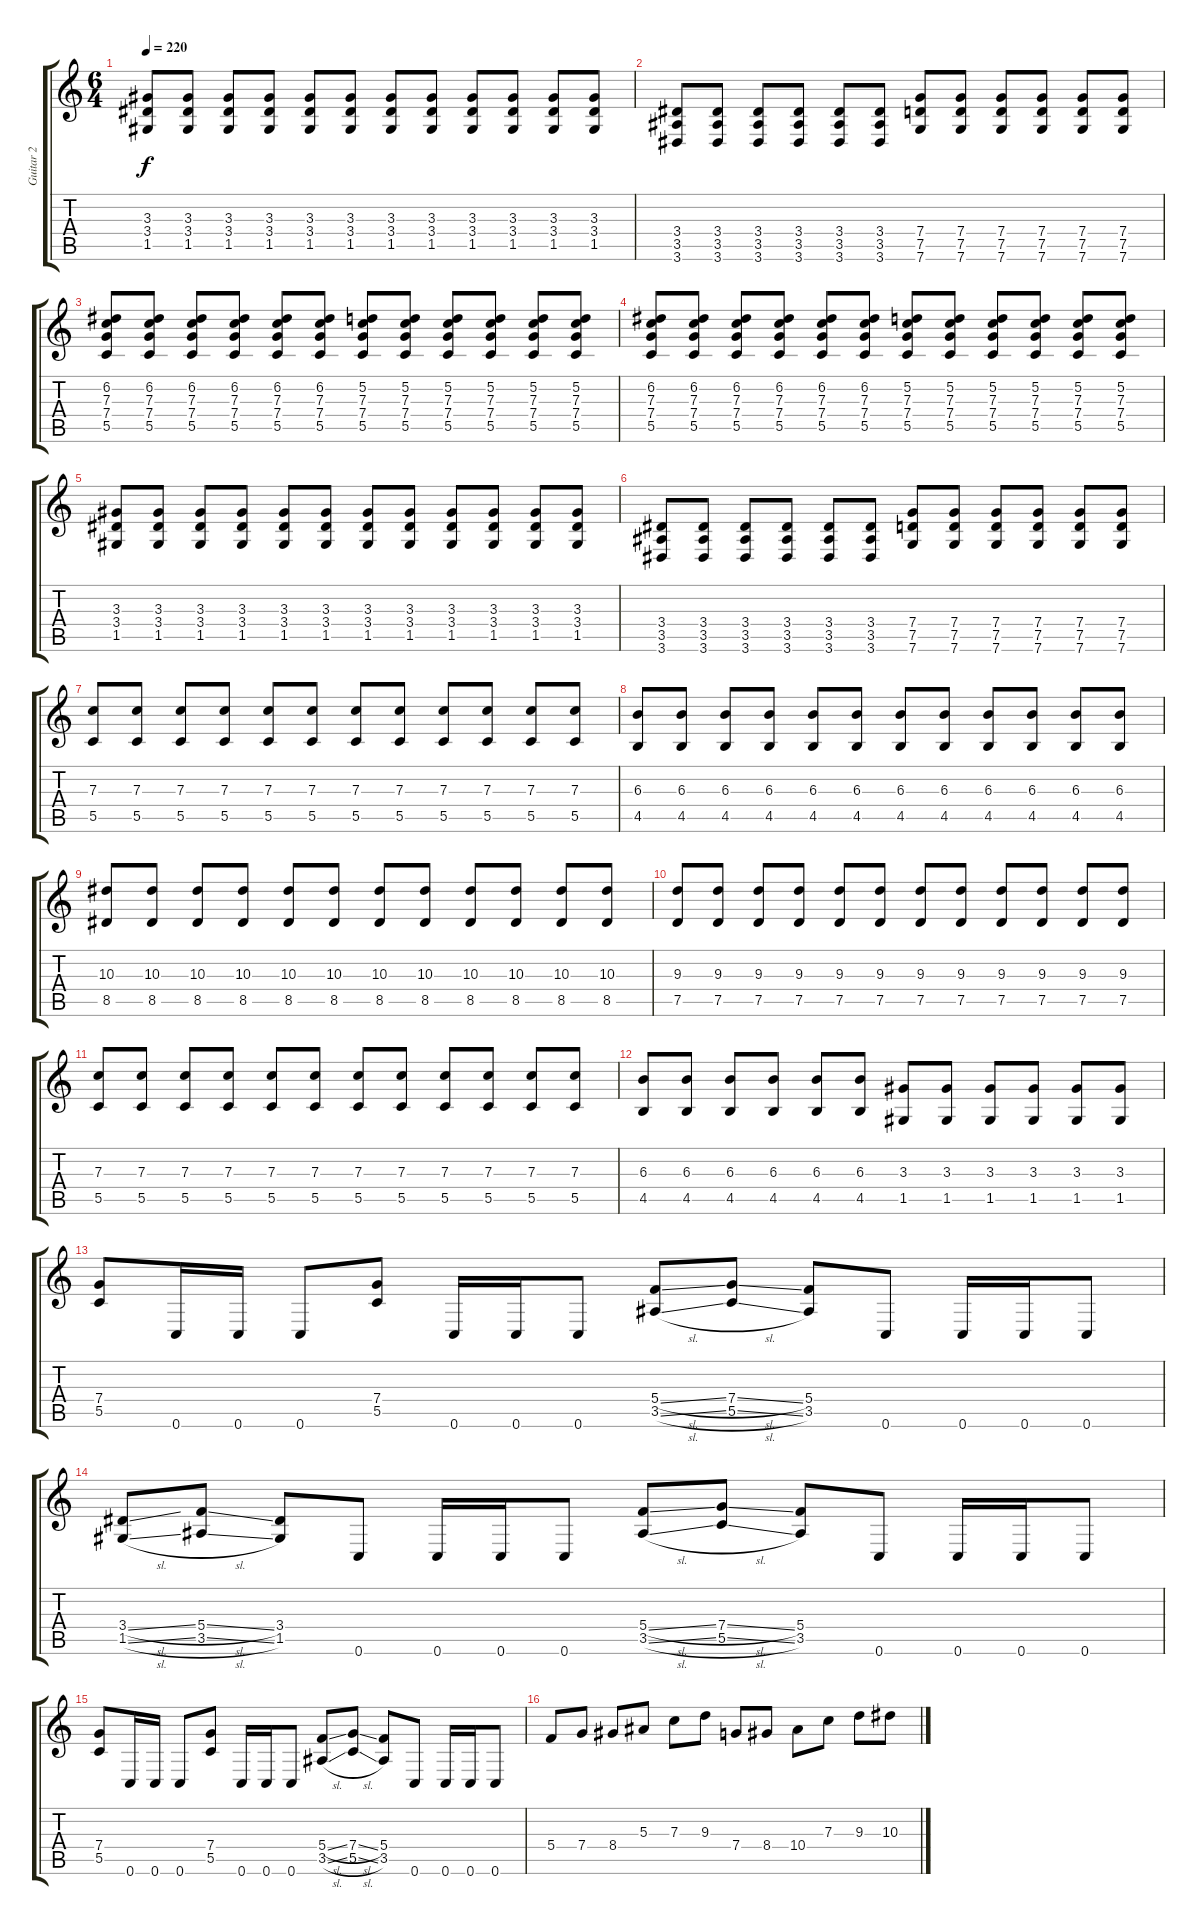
\track ("Guitar 2" "Guitar 2") {instrument distortionguitar}
\staff {score tabs}
\tuning (D4 A3 F3 C3 G2 C2) {hide}
\ts (6 4)
\tempo 220
\clef g2
\ks c
(3.3 3.4 1.5).8{dy f} (3.3 3.4 1.5).8 (3.3 3.4 1.5).8 (3.3 3.4 1.5).8 (3.3 3.4 1.5).8 (3.3 3.4 1.5).8 (3.3 3.4 1.5).8 (3.3 3.4 1.5).8 (3.3 3.4 1.5).8 (3.3 3.4 1.5).8 (3.3 3.4 1.5).8 (3.3 3.4 1.5).8 |
(3.4 3.5 3.6).8 (3.4 3.5 3.6).8 (3.4 3.5 3.6).8 (3.4 3.5 3.6).8 (3.4 3.5 3.6).8 (3.4 3.5 3.6).8 (7.4 7.5 7.6).8 (7.4 7.5 7.6).8 (7.4 7.5 7.6).8 (7.4 7.5 7.6).8 (7.4 7.5 7.6).8 (7.4 7.5 7.6).8 |
(6.2 7.3 7.4 5.5).8 (6.2 7.3 7.4 5.5).8 (6.2 7.3 7.4 5.5).8 (6.2 7.3 7.4 5.5).8 (6.2 7.3 7.4 5.5).8 (6.2 7.3 7.4 5.5).8 (5.2 7.3 7.4 5.5).8 (5.2 7.3 7.4 5.5).8 (5.2 7.3 7.4 5.5).8 (5.2 7.3 7.4 5.5).8 (5.2 7.3 7.4 5.5).8 (5.2 7.3 7.4 5.5).8 |
(6.2 7.3 7.4 5.5).8 (6.2 7.3 7.4 5.5).8 (6.2 7.3 7.4 5.5).8 (6.2 7.3 7.4 5.5).8 (6.2 7.3 7.4 5.5).8 (6.2 7.3 7.4 5.5).8 (5.2 7.3 7.4 5.5).8 (5.2 7.3 7.4 5.5).8 (5.2 7.3 7.4 5.5).8 (5.2 7.3 7.4 5.5).8 (5.2 7.3 7.4 5.5).8 (5.2 7.3 7.4 5.5).8 |
(3.3 3.4 1.5).8 (3.3 3.4 1.5).8 (3.3 3.4 1.5).8 (3.3 3.4 1.5).8 (3.3 3.4 1.5).8 (3.3 3.4 1.5).8 (3.3 3.4 1.5).8 (3.3 3.4 1.5).8 (3.3 3.4 1.5).8 (3.3 3.4 1.5).8 (3.3 3.4 1.5).8 (3.3 3.4 1.5).8 |
(3.4 3.5 3.6).8 (3.4 3.5 3.6).8 (3.4 3.5 3.6).8 (3.4 3.5 3.6).8 (3.4 3.5 3.6).8 (3.4 3.5 3.6).8 (7.4 7.5 7.6).8 (7.4 7.5 7.6).8 (7.4 7.5 7.6).8 (7.4 7.5 7.6).8 (7.4 7.5 7.6).8 (7.4 7.5 7.6).8 |
(7.3 5.5).8 (7.3 5.5).8 (7.3 5.5).8 (7.3 5.5).8 (7.3 5.5).8 (7.3 5.5).8 (7.3 5.5).8 (7.3 5.5).8 (7.3 5.5).8 (7.3 5.5).8 (7.3 5.5).8 (7.3 5.5).8 |
(6.3 4.5).8 (6.3 4.5).8 (6.3 4.5).8 (6.3 4.5).8 (6.3 4.5).8 (6.3 4.5).8 (6.3 4.5).8 (6.3 4.5).8 (6.3 4.5).8 (6.3 4.5).8 (6.3 4.5).8 (6.3 4.5).8 |
(10.3 8.5).8 (10.3 8.5).8 (10.3 8.5).8 (10.3 8.5).8 (10.3 8.5).8 (10.3 8.5).8 (10.3 8.5).8 (10.3 8.5).8 (10.3 8.5).8 (10.3 8.5).8 (10.3 8.5).8 (10.3 8.5).8 |
(9.3 7.5).8 (9.3 7.5).8 (9.3 7.5).8 (9.3 7.5).8 (9.3 7.5).8 (9.3 7.5).8 (9.3 7.5).8 (9.3 7.5).8 (9.3 7.5).8 (9.3 7.5).8 (9.3 7.5).8 (9.3 7.5).8 |
(7.3 5.5).8 (7.3 5.5).8 (7.3 5.5).8 (7.3 5.5).8 (7.3 5.5).8 (7.3 5.5).8 (7.3 5.5).8 (7.3 5.5).8 (7.3 5.5).8 (7.3 5.5).8 (7.3 5.5).8 (7.3 5.5).8 |
(6.3 4.5).8 (6.3 4.5).8 (6.3 4.5).8 (6.3 4.5).8 (6.3 4.5).8 (6.3 4.5).8 (3.3 1.5).8 (3.3 1.5).8 (3.3 1.5).8 (3.3 1.5).8 (3.3 1.5).8 (3.3 1.5).8 |
(7.4 5.5).8 0.6.16 0.6.16 0.6.8 (7.4 5.5).8 0.6.16 0.6.16 0.6.8 (5.4{sl} 3.5{sl}).8 (7.4{sl} 5.5{sl}).8 (5.4 3.5).8 0.6.8 0.6.16 0.6.16 0.6.8 |
(3.4{sl} 1.5{sl}).8 (5.4{sl} 3.5{sl}).8 (3.4 1.5).8 0.6.8 0.6.16 0.6.16 0.6.8 (5.4{sl} 3.5{sl}).8 (7.4{sl} 5.5{sl}).8 (5.4 3.5).8 0.6.8 0.6.16 0.6.16 0.6.8 |
(7.4 5.5).8 0.6.16 0.6.16 0.6.8 (7.4 5.5).8 0.6.16 0.6.16 0.6.8 (5.4{sl} 3.5{sl}).8 (7.4{sl} 5.5{sl}).8 (5.4 3.5).8 0.6.8 0.6.16 0.6.16 0.6.8 |
5.4.8 7.4.8 8.4.8 5.3.8 7.3.8 9.3.8 7.4.8 8.4.8 10.4.8 7.3.8 9.3.8 10.3.8
